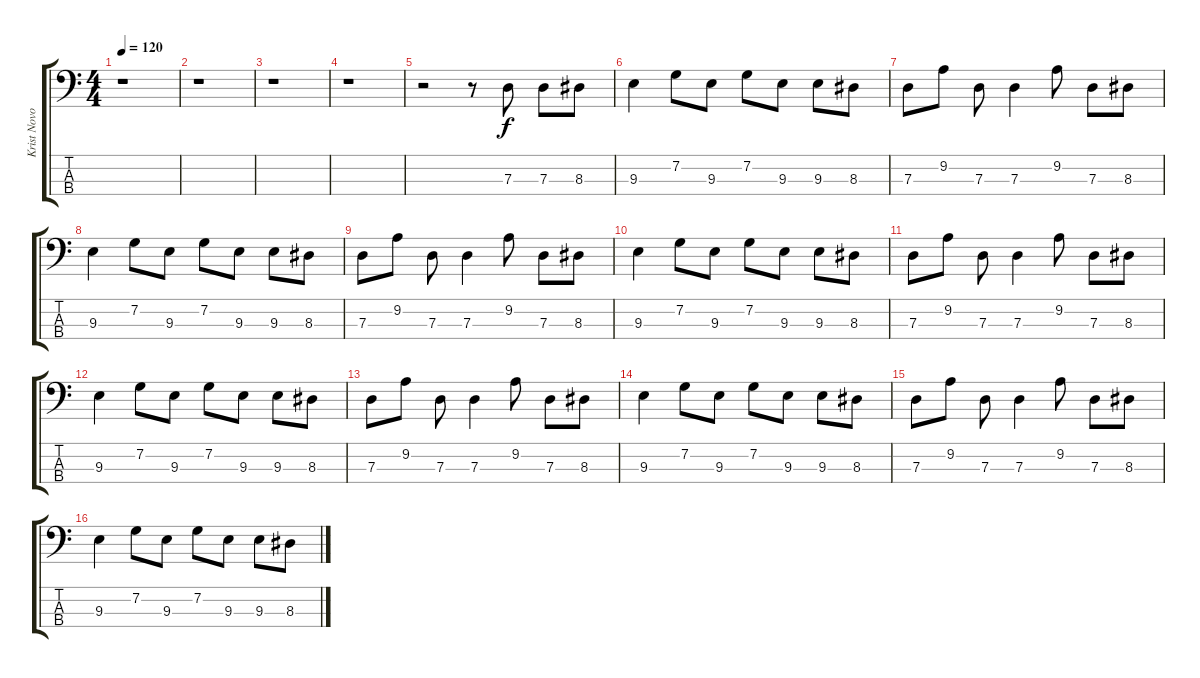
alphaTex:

\track ("Krist Novoselic : Bass" "Krist Novo") {instrument electricbasspick}
\staff {score tabs}
\tuning (F2 C2 G1 D1) {hide}
\ts (4 4)
\tempo 120
\clef f4
\ks c
r.1{dy f instrument electricbasspick} |
r.1 |
r.1 |
r.1 |
r.2 r.8 7.3.8 7.3.8 8.3.8 |
9.3.4 7.2.8 9.3.8 7.2.8 9.3.8 9.3.8 8.3.8 |
7.3.8 9.2.8 7.3.8 7.3.4 9.2.8 7.3.8 8.3.8 |
9.3.4 7.2.8 9.3.8 7.2.8 9.3.8 9.3.8 8.3.8 |
7.3.8 9.2.8 7.3.8 7.3.4 9.2.8 7.3.8 8.3.8 |
9.3.4 7.2.8 9.3.8 7.2.8 9.3.8 9.3.8 8.3.8 |
7.3.8 9.2.8 7.3.8 7.3.4 9.2.8 7.3.8 8.3.8 |
9.3.4 7.2.8 9.3.8 7.2.8 9.3.8 9.3.8 8.3.8 |
7.3.8 9.2.8 7.3.8 7.3.4 9.2.8 7.3.8 8.3.8 |
9.3.4 7.2.8 9.3.8 7.2.8 9.3.8 9.3.8 8.3.8 |
7.3.8 9.2.8 7.3.8 7.3.4 9.2.8 7.3.8 8.3.8 |
9.3.4 7.2.8 9.3.8 7.2.8 9.3.8 9.3.8 8.3.8
